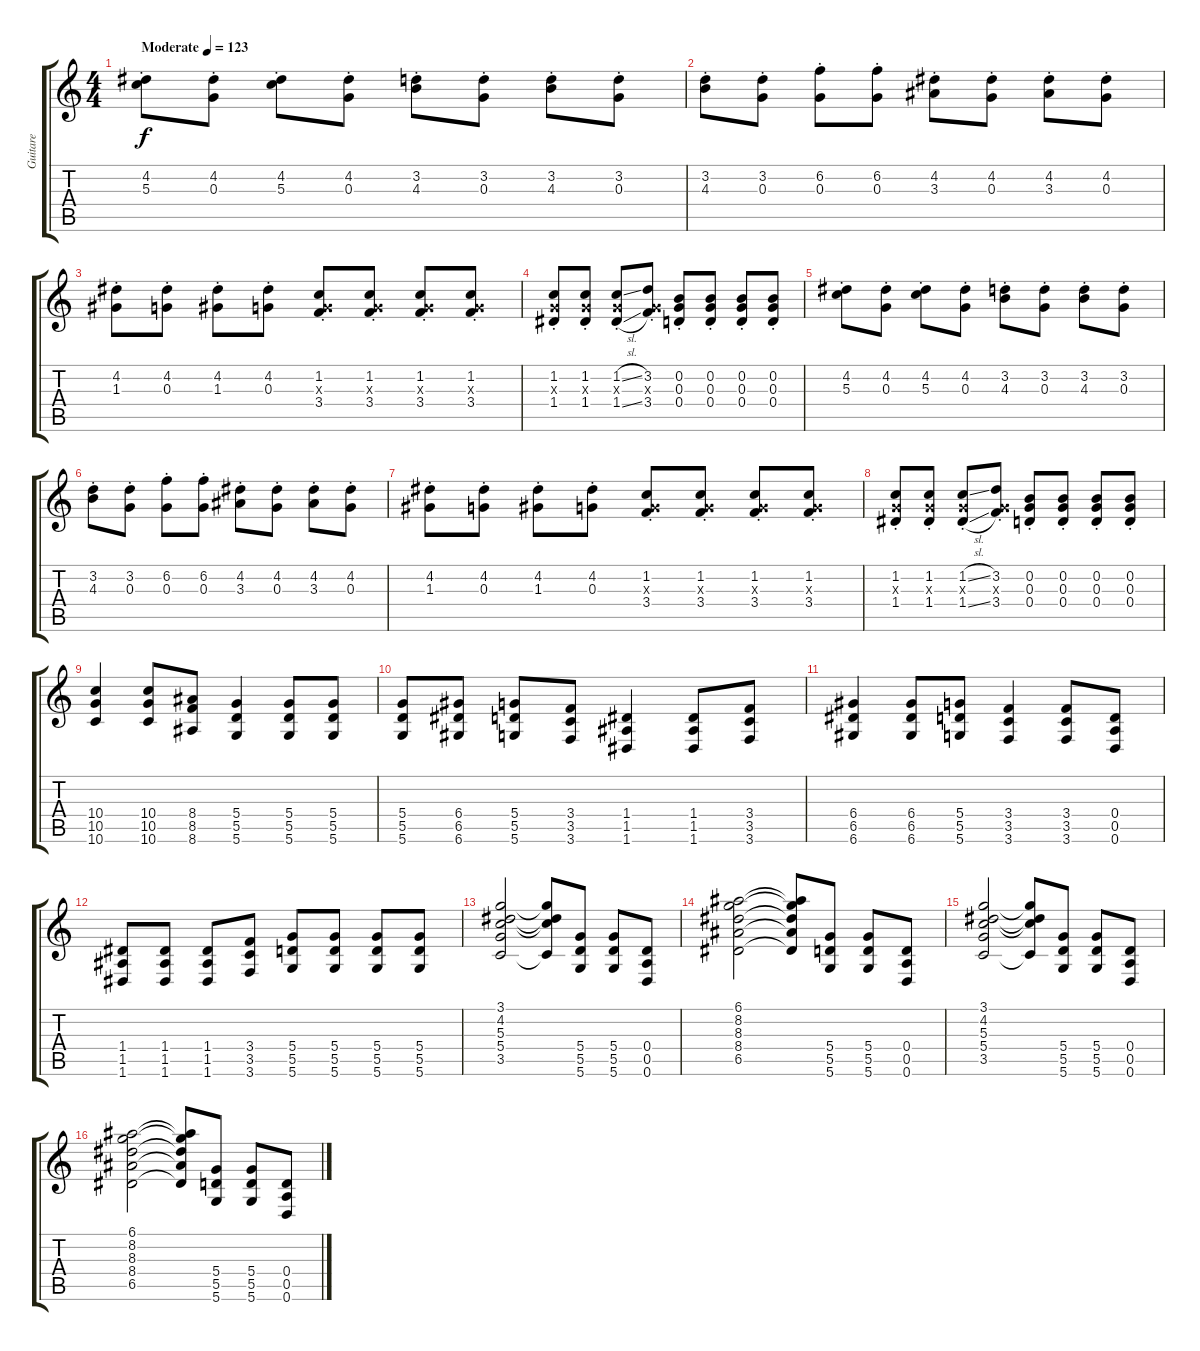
\track ("Guitare" "Guitare") {instrument distortionguitar}
\staff {score tabs}
\tuning (E4 B3 G3 D3 A2 D2) {hide}
\ts (4 4)
\tempo (123 "Moderate")
\clef g2
\ks c
(4.2{st} 5.3{st}).8{dy f instrument distortionguitar} (4.2{st} 0.3{st}).8 (4.2{st} 5.3{st}).8 (4.2{st} 0.3{st}).8 (3.2{st} 4.3{st}).8 (3.2{st} 0.3{st}).8 (3.2{st} 4.3{st}).8 (3.2{st} 0.3{st}).8 |
(3.2{st} 4.3{st}).8 (3.2{st} 0.3{st}).8 (6.2{st} 0.3{st}).8 (6.2{st} 0.3{st}).8 (4.2{st} 3.3{st}).8 (4.2{st} 0.3{st}).8 (4.2{st} 3.3{st}).8 (4.2{st} 0.3{st}).8 |
(4.2{st} 1.3{st}).8 (4.2{st} 0.3{st}).8 (4.2{st} 1.3{st}).8 (4.2{st} 0.3{st}).8 (1.2{st} 0.3{x} 3.4{st}).8 (1.2{st} 0.3{x} 3.4{st}).8 (1.2{st} 0.3{x} 3.4{st}).8 (1.2{st} 0.3{x} 3.4{st}).8 |
(1.2{st} 0.3{x} 1.4{st}).8 (1.2{st} 0.3{x} 1.4{st}).8 (1.2{sl st} 0.3{x} 1.4{sl st}).8 (3.2{st} 0.3{x} 3.4{st}).8 (0.2{st} 0.3{st} 0.4{st}).8 (0.2{st} 0.3{st} 0.4{st}).8 (0.2{st} 0.3{st} 0.4{st}).8 (0.2{st} 0.3{st} 0.4{st}).8 |
(4.2{st} 5.3{st}).8 (4.2{st} 0.3{st}).8 (4.2{st} 5.3{st}).8 (4.2{st} 0.3{st}).8 (3.2{st} 4.3{st}).8 (3.2{st} 0.3{st}).8 (3.2{st} 4.3{st}).8 (3.2{st} 0.3{st}).8 |
(3.2{st} 4.3{st}).8 (3.2{st} 0.3{st}).8 (6.2{st} 0.3{st}).8 (6.2{st} 0.3{st}).8 (4.2{st} 3.3{st}).8 (4.2{st} 0.3{st}).8 (4.2{st} 3.3{st}).8 (4.2{st} 0.3{st}).8 |
(4.2{st} 1.3{st}).8 (4.2{st} 0.3{st}).8 (4.2{st} 1.3{st}).8 (4.2{st} 0.3{st}).8 (1.2{st} 0.3{x} 3.4{st}).8 (1.2{st} 0.3{x} 3.4{st}).8 (1.2{st} 0.3{x} 3.4{st}).8 (1.2{st} 0.3{x} 3.4{st}).8 |
(1.2{st} 0.3{x} 1.4{st}).8 (1.2{st} 0.3{x} 1.4{st}).8 (1.2{sl st} 0.3{x} 1.4{sl st}).8 (3.2{st} 0.3{x} 3.4{st}).8 (0.2{st} 0.3{st} 0.4{st}).8 (0.2{st} 0.3{st} 0.4{st}).8 (0.2{st} 0.3{st} 0.4{st}).8 (0.2{st} 0.3{st} 0.4{st}).8 |
(10.4 10.5 10.6).4 (10.4 10.5 10.6).8 (8.4 8.5 8.6).8 (5.4 5.5 5.6).4 (5.4 5.5 5.6).8 (5.4 5.5 5.6).8 |
(5.4 5.5 5.6).8 (6.4 6.5 6.6).8 (5.4 5.5 5.6).8 (3.4 3.5 3.6).8 (1.4 1.5 1.6).4 (1.4 1.5 1.6).8 (3.4 3.5 3.6).8 |
(6.4 6.5 6.6).4 (6.4 6.5 6.6).8 (5.4 5.5 5.6).8 (3.4 3.5 3.6).4 (3.4 3.5 3.6).8 (0.4 0.5 0.6).8 |
(1.4 1.5 1.6).8 (1.4 1.5 1.6).8 (1.4 1.5 1.6).8 (3.4 3.5 3.6).8 (5.4 5.5 5.6).8 (5.4 5.5 5.6).8 (5.4 5.5 5.6).8 (5.4 5.5 5.6).8 |
(3.1 4.2 5.3 5.4 3.5).2 (3.1{t} 4.2{t} 5.3{t} 3.5{t}).8 (5.4 5.5 5.6).8 (5.4 5.5 5.6).8 (0.4 0.5 0.6).8 |
(6.1 8.2 8.3 8.4 6.5).2 (6.1{t} 8.2{t} 8.3{t} 8.4{t} 6.5{t}).8 (5.4 5.5 5.6).8 (5.4 5.5 5.6).8 (0.4 0.5 0.6).8 |
(3.1 4.2 5.3 5.4 3.5).2 (3.1{t} 4.2{t} 5.3{t} 3.5{t}).8 (5.4 5.5 5.6).8 (5.4 5.5 5.6).8 (0.4 0.5 0.6).8 |
(6.1 8.2 8.3 8.4 6.5).2 (6.1{t} 8.2{t} 8.3{t} 8.4{t} 6.5{t}).8 (5.4 5.5 5.6).8 (5.4 5.5 5.6).8 (0.4 0.5 0.6).8
